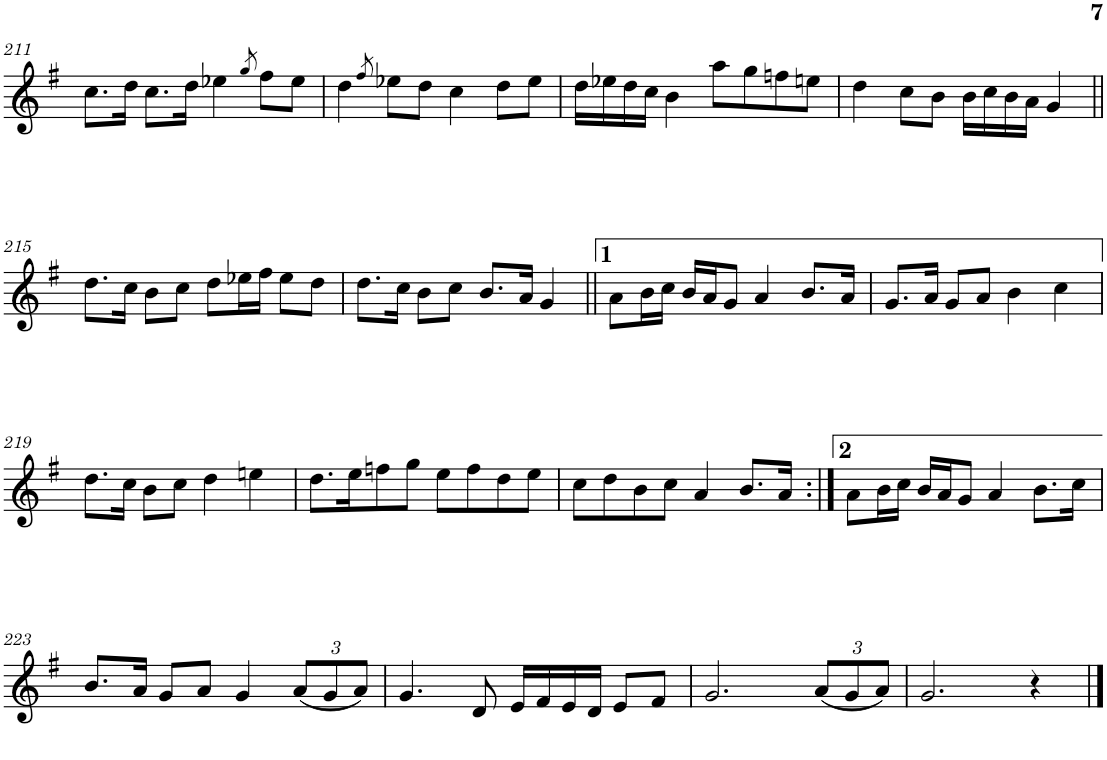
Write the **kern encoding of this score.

**kern
*part1
*staff1
*I"Piano
*I'Pno
!!LO:PB:g=z
*clefG2
*k[f#]
*G:
*M4/4
*met(c)
=211
8.cc\L
16dd\Jk
8.cc\L
16dd\Jk
4ee-X\
8qgg/
8ff#\L
8ee-\J
=212
4dd\
8qff#/
8ee-X\L
8dd\J
4cc\
8dd\L
8ee-\J
=213
16dd\LL
16ee-X\
16dd\
16cc\JJ
4b\
8aa\L
8gg\
8ffn\
8een\J
=214
4dd\
8cc\L
8b\J
16b\LL
16cc\
16b\
16a\JJ
4g/
!!LO:LB:g=z
=215||
8.dd\L
16cc\Jk
8b\L
8cc\J
8dd\L
16ee-X\L
16ff#\JJ
8ee-\L
8dd\J
=216
8.dd\L
16cc\Jk
8b\L
8cc\J
8.b/L
16a/Jk
4g/
=217||
8a\L
16b\L
16cc\JJ
16b/LL
16a/J
8g/J
4a/
8.b/L
16a/Jk
=218
8.g/L
16a/Jk
8g/L
8a/J
4b\
4cc\
!!LO:LB:g=z
=219
8.dd\L
16cc\Jk
8b\L
8cc\J
4dd\
4een\
=220
8.dd\L
16ee\K
8ffn\
8gg\J
8ee\L
8ff\
8dd\
8ee\J
=221
8cc\L
8dd\
8b\
8cc\J
4a/
8.b/L
16a/Jk
=222:|!
8a\L
16b\L
16cc\JJ
16b/LL
16a/J
8g/J
4a/
8.b\L
16cc\Jk
!!LO:LB:g=z
=223
8.b/L
16a/Jk
8g/L
8a/J
4g/
*Xbrackettup
(12a/L
12g/
12a/J)
=224
4.g/
8d/
16e/LL
16f#/
16e/
16d/JJ
8e/L
8f#/J
=225
2.g/
(12a/L
12g/
12a/J)
=226
2.g/
4r
==
*-
